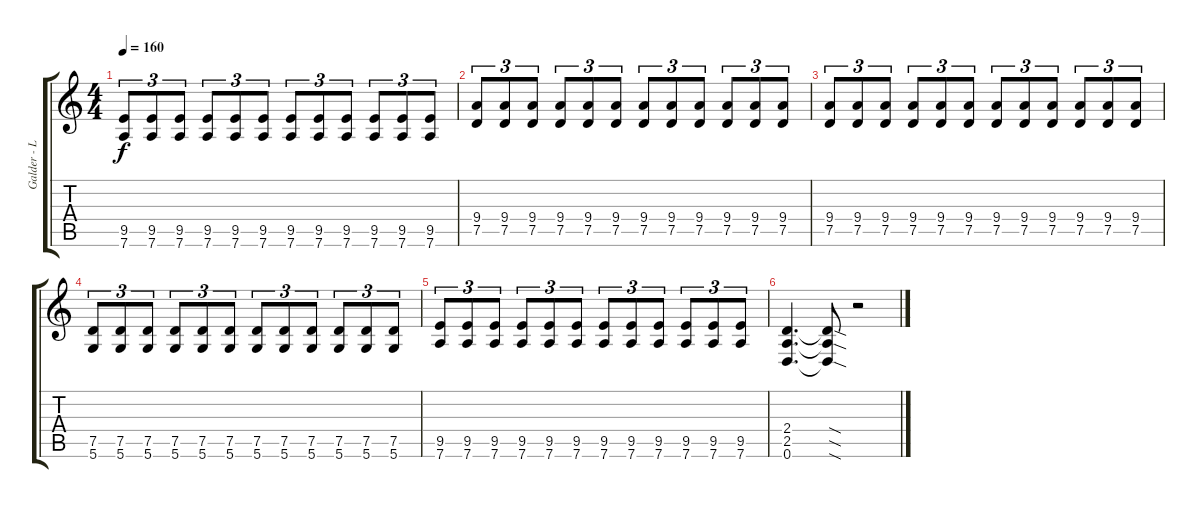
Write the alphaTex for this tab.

\track ("Galder - Lead Guitar" "Galder - L") {instrument overdrivenguitar}
\staff {score tabs}
\tuning (D4 A3 F3 C3 G2 D2) {hide}
\ts (4 4)
\tempo 160
\clef g2
\ks c
(9.5 7.6).8{tu (3 2) dy f} (9.5 7.6).8{tu (3 2)} (9.5 7.6).8{tu (3 2)} (9.5 7.6).8{tu (3 2)} (9.5 7.6).8{tu (3 2)} (9.5 7.6).8{tu (3 2)} (9.5 7.6).8{tu (3 2)} (9.5 7.6).8{tu (3 2)} (9.5 7.6).8{tu (3 2)} (9.5 7.6).8{tu (3 2)} (9.5 7.6).8{tu (3 2)} (9.5 7.6).8{tu (3 2)} |
(9.4 7.5).8{tu (3 2)} (9.4 7.5).8{tu (3 2)} (9.4 7.5).8{tu (3 2)} (9.4 7.5).8{tu (3 2)} (9.4 7.5).8{tu (3 2)} (9.4 7.5).8{tu (3 2)} (9.4 7.5).8{tu (3 2)} (9.4 7.5).8{tu (3 2)} (9.4 7.5).8{tu (3 2)} (9.4 7.5).8{tu (3 2)} (9.4 7.5).8{tu (3 2)} (9.4 7.5).8{tu (3 2)} |
(9.4 7.5).8{tu (3 2)} (9.4 7.5).8{tu (3 2)} (9.4 7.5).8{tu (3 2)} (9.4 7.5).8{tu (3 2)} (9.4 7.5).8{tu (3 2)} (9.4 7.5).8{tu (3 2)} (9.4 7.5).8{tu (3 2)} (9.4 7.5).8{tu (3 2)} (9.4 7.5).8{tu (3 2)} (9.4 7.5).8{tu (3 2)} (9.4 7.5).8{tu (3 2)} (9.4 7.5).8{tu (3 2)} |
(7.5 5.6).8{tu (3 2)} (7.5 5.6).8{tu (3 2)} (7.5 5.6).8{tu (3 2)} (7.5 5.6).8{tu (3 2)} (7.5 5.6).8{tu (3 2)} (7.5 5.6).8{tu (3 2)} (7.5 5.6).8{tu (3 2)} (7.5 5.6).8{tu (3 2)} (7.5 5.6).8{tu (3 2)} (7.5 5.6).8{tu (3 2)} (7.5 5.6).8{tu (3 2)} (7.5 5.6).8{tu (3 2)} |
(9.5 7.6).8{tu (3 2)} (9.5 7.6).8{tu (3 2)} (9.5 7.6).8{tu (3 2)} (9.5 7.6).8{tu (3 2)} (9.5 7.6).8{tu (3 2)} (9.5 7.6).8{tu (3 2)} (9.5 7.6).8{tu (3 2)} (9.5 7.6).8{tu (3 2)} (9.5 7.6).8{tu (3 2)} (9.5 7.6).8{tu (3 2)} (9.5 7.6).8{tu (3 2)} (9.5 7.6).8{tu (3 2)} |
(2.4 2.5 0.6).4{d} (2.4{sod t} 2.5{sod t} 0.6{sod t}).8 r.2
